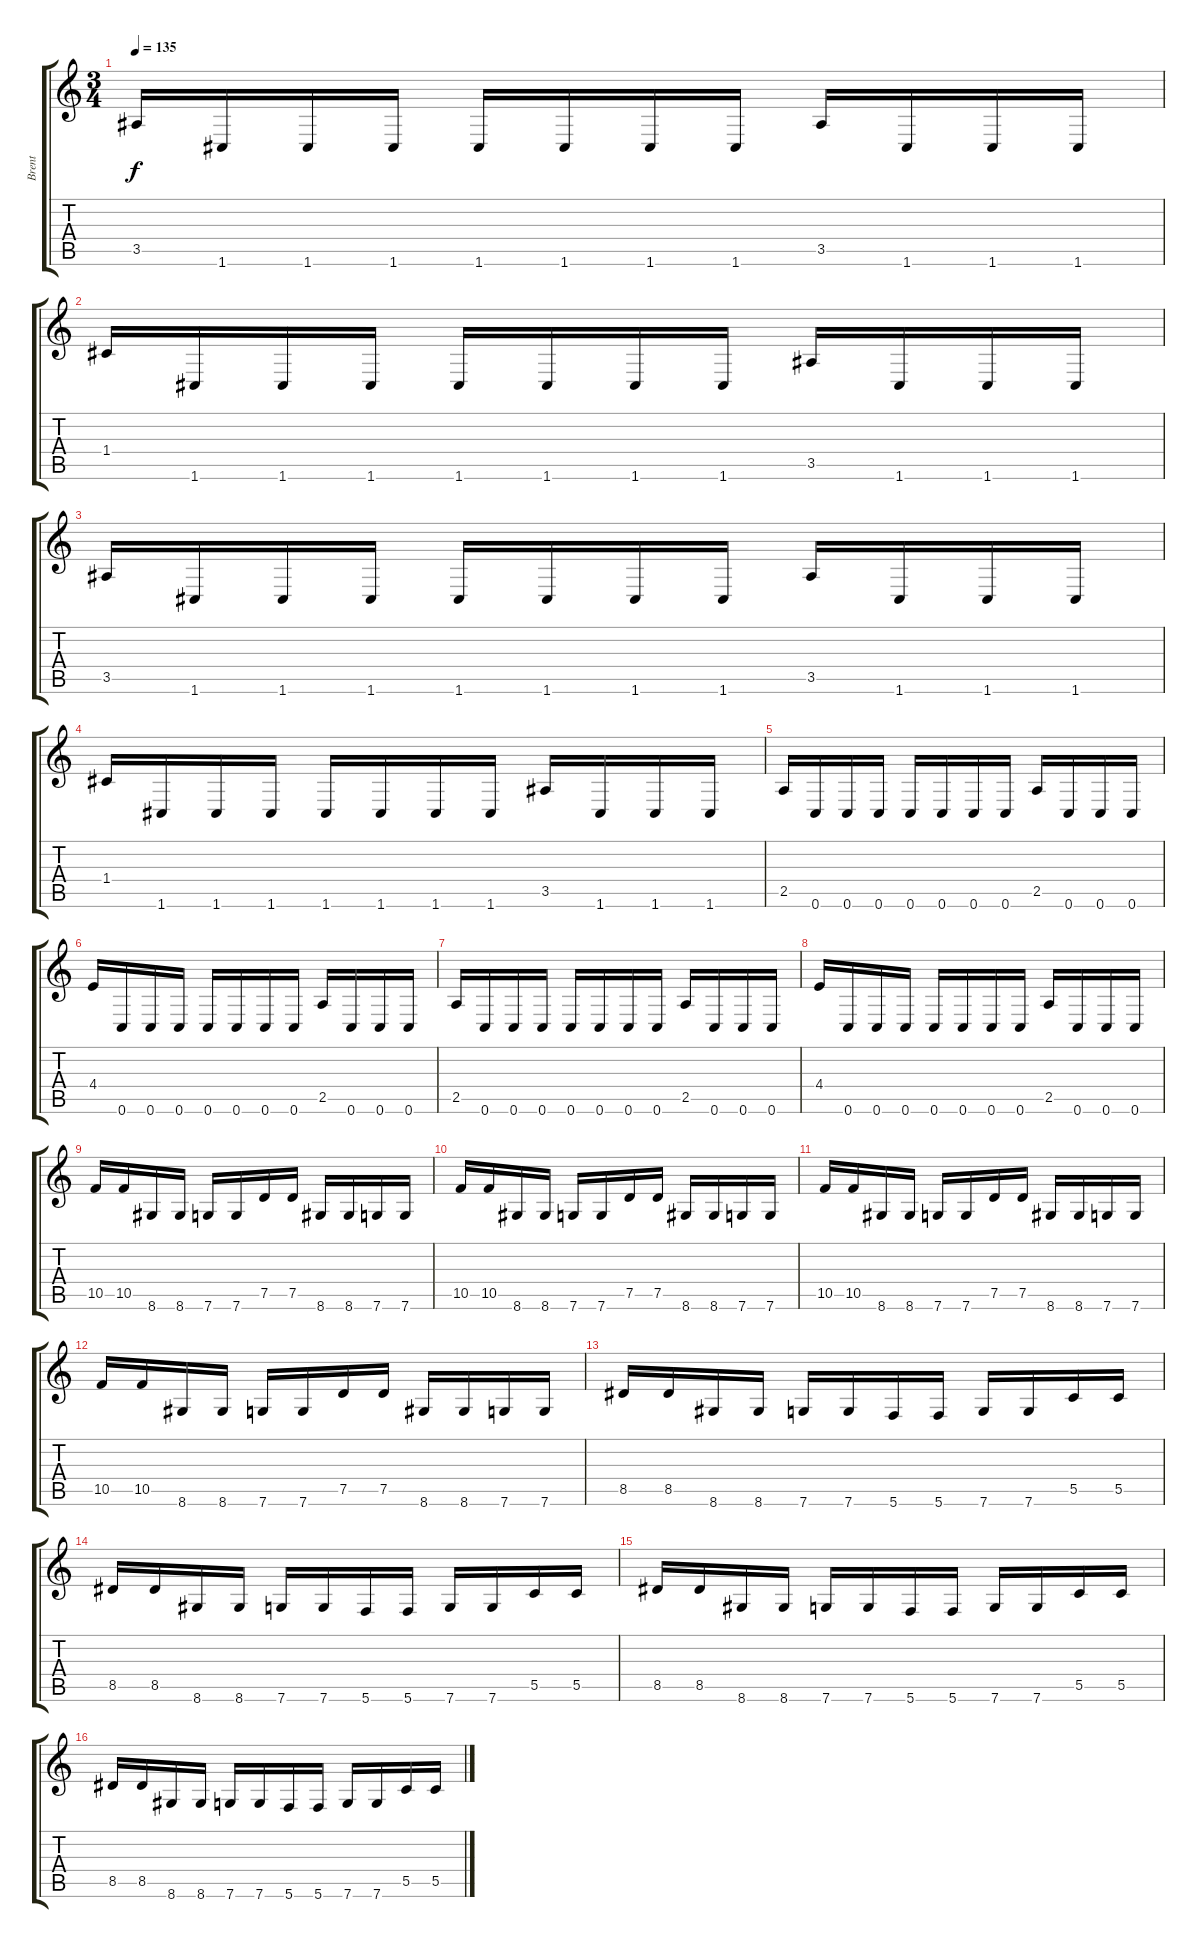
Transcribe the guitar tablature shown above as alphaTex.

\track ("Brent" "Brent") {instrument distortionguitar}
\staff {score tabs}
\tuning (D4 A3 F3 C3 G2 C2) {hide}
\ts (3 4)
\tempo 135
\clef g2
\ks c
3.5.16{dy f} 1.6.16 1.6.16 1.6.16 1.6.16 1.6.16 1.6.16 1.6.16 3.5.16 1.6.16 1.6.16 1.6.16 |
1.4.16 1.6.16 1.6.16 1.6.16 1.6.16 1.6.16 1.6.16 1.6.16 3.5.16 1.6.16 1.6.16 1.6.16 |
3.5.16 1.6.16 1.6.16 1.6.16 1.6.16 1.6.16 1.6.16 1.6.16 3.5.16 1.6.16 1.6.16 1.6.16 |
1.4.16 1.6.16 1.6.16 1.6.16 1.6.16 1.6.16 1.6.16 1.6.16 3.5.16 1.6.16 1.6.16 1.6.16 |
2.5.16 0.6.16 0.6.16 0.6.16 0.6.16 0.6.16 0.6.16 0.6.16 2.5.16 0.6.16 0.6.16 0.6.16 |
4.4.16 0.6.16 0.6.16 0.6.16 0.6.16 0.6.16 0.6.16 0.6.16 2.5.16 0.6.16 0.6.16 0.6.16 |
2.5.16 0.6.16 0.6.16 0.6.16 0.6.16 0.6.16 0.6.16 0.6.16 2.5.16 0.6.16 0.6.16 0.6.16 |
4.4.16 0.6.16 0.6.16 0.6.16 0.6.16 0.6.16 0.6.16 0.6.16 2.5.16 0.6.16 0.6.16 0.6.16 |
10.5.16 10.5.16 8.6.16 8.6.16 7.6.16 7.6.16 7.5.16 7.5.16 8.6.16 8.6.16 7.6.16 7.6.16 |
10.5.16 10.5.16 8.6.16 8.6.16 7.6.16 7.6.16 7.5.16 7.5.16 8.6.16 8.6.16 7.6.16 7.6.16 |
10.5.16 10.5.16 8.6.16 8.6.16 7.6.16 7.6.16 7.5.16 7.5.16 8.6.16 8.6.16 7.6.16 7.6.16 |
10.5.16 10.5.16 8.6.16 8.6.16 7.6.16 7.6.16 7.5.16 7.5.16 8.6.16 8.6.16 7.6.16 7.6.16 |
8.5.16 8.5.16 8.6.16 8.6.16 7.6.16 7.6.16 5.6.16 5.6.16 7.6.16 7.6.16 5.5.16 5.5.16 |
8.5.16 8.5.16 8.6.16 8.6.16 7.6.16 7.6.16 5.6.16 5.6.16 7.6.16 7.6.16 5.5.16 5.5.16 |
8.5.16 8.5.16 8.6.16 8.6.16 7.6.16 7.6.16 5.6.16 5.6.16 7.6.16 7.6.16 5.5.16 5.5.16 |
8.5.16 8.5.16 8.6.16 8.6.16 7.6.16 7.6.16 5.6.16 5.6.16 7.6.16 7.6.16 5.5.16 5.5.16
